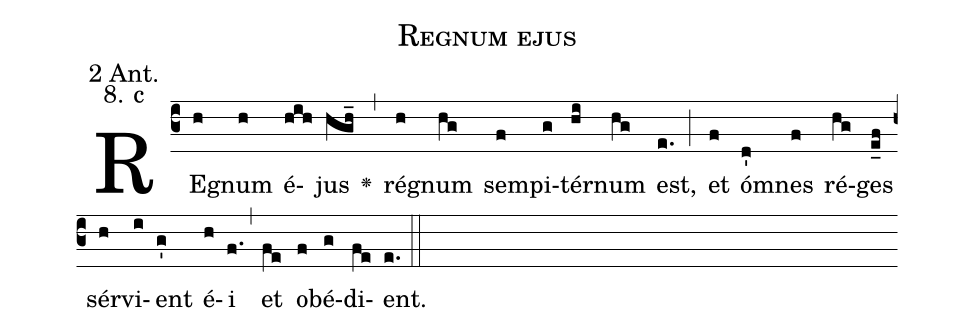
name: Regnum ejus;
office-part: 2 Antiphon;
mode: 8c;
annotation: 2 Ant.;
annotation: 8. c;
def-m1:}{\greseteolcustos{manual}{;
def-m2:\ifx\breakbeforeEuouae\undefined\else;
def-m3:\fi}\ifx\noeuouae\undefined\def\noeuouae{F}\fi\if\noeuouae F{;
def-m4:}\fi;
%%
% The syntax in this part is called gabc. Please refer to http://home.gna.org/gregorio/gabc/#basis

(c3)RE(h)gnum(h) é(hih)jus(hgh_) <v>\greheightstar</v>(,)
ré(h)gnum(hg) sem(f)pi(g)tér(hi)num(hg) est,(e.) (;)
et(f) óm(d')nes(f) ré(hg)ges(e_f) sér(h)vi(i)ent(g') é(h)i(f.) (,)
et(fe) o(f)bé(g)di(fe[em1])ent.(e.) (::[em2]z[em3])

E(h) u(h) o(f) u(h) a(i) e.(h.) (::[em4])
